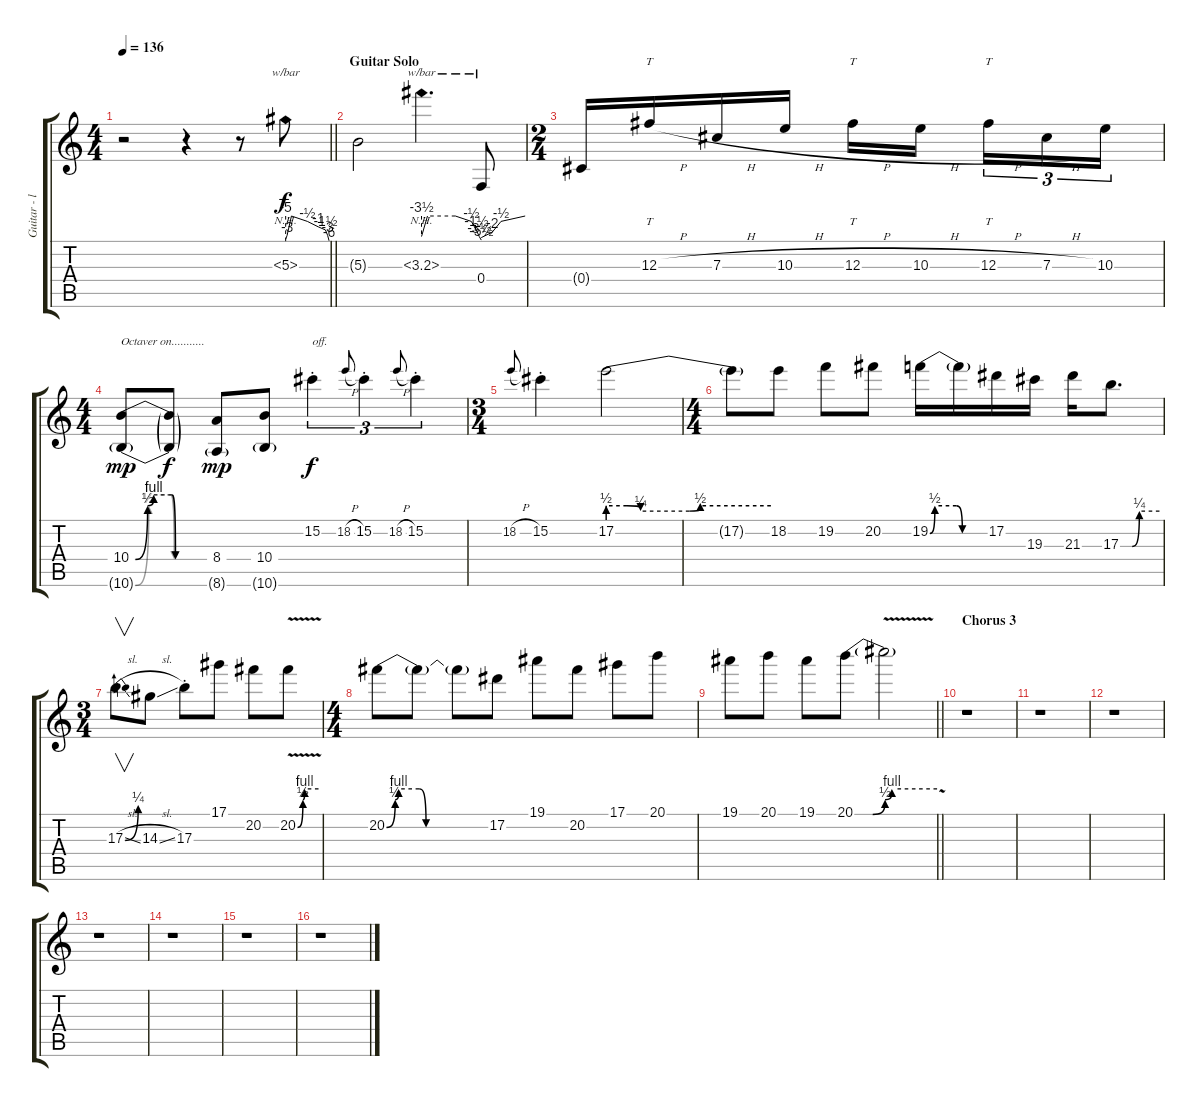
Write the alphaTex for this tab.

\track ("Guitar - lead" "Guitar - l") {instrument distortionguitar}
\staff {score tabs}
\tuning (Eb4 Bb3 Gb3 Db3 Ab2 Db2) {hide}
\ts (4 4)
\tempo 136
\clef g2
\barLineRight lightlight
\ks c
r.2{dy f} r.4 r.8{volume 6} 5.3{nh}.8{tbe (custom default 0 -20 2 -12 8 0 30 -2 45 -4 55 -6 58 -12 60 -24)} |
\section ("" "Guitar Solo")
5.3{t}.2 3.3{nh}.4{d tbe (custom default 0 -14 6 0 34 0 50 -2 55 -6 58 -14 60 -22)} 0.4.8{tbe (custom default 0 -16 15 -8 27 -2 60 0)} |
\ts (2 4)
0.4{t}.16 12.3{h}.16{tt} 7.3{h}.16 10.3{h}.16 12.3{h}.16{tt} 10.3{h}.16{beam splitsecondary} 12.3{h}.16{tt tu (3 2)} 7.3{h}.16{tu (3 2)} 10.3.16{tu (3 2)} |
\ts (4 4)
(10.4{be (custom 0 0 10 2 15 4 30 4 33 0 60 0)} 10.6{be (custom 0 0 11 2 15 4 29 4 32 0 60 0) g}).8{txt "Octaver on..........." dy mp volume 7} (10.4{t} 10.6{t}).8{dy f} (8.4 8.6{g}).8{dy mp} (10.4 10.6{g}).8 15.2{st}.4{tu (3 2) txt "off." dy f volume 6} 18.2{h}.8{gr onbeat} 15.2{st}.4{tu (3 2)} 18.2{h}.8{gr onbeat} 15.2{st}.4{tu (3 2)} |
\ts (3 4)
18.2{h}.8{gr onbeat} 15.2{st}.4 17.2{be (custom 0 2 7 2 12 1 30 1 34 2 60 2)}.2 |
\ts (4 4)
17.2{t}.8 18.2.8 19.2.8 20.2.8 19.2{be (custom 0 0 5 2 27 2 33 0 60 0)}.16 19.2{t}.16 17.2.16 19.3.16 21.3.16 17.3{be (custom 0 0 18 0 29 1 60 1)}.8{d} |
\ts (3 4)
17.3{be (bend 0 0 60 1) sl}.8{v} 14.3{sl}.8 17.3{st}.8 17.1.8 20.2.8 20.2{be (custom 0 0 15 2 20 4 60 4) v}.8 |
\ts (4 4)
20.2{be (custom 0 0 5 2 7 4 19 4 23 0 60 0)}.8 20.2{t}.8 20.2{t}.8 17.2.8 19.1.8 20.2.8 17.1.8 20.1.8 |
\barLineRight lightlight
19.1.8 20.1.8 19.1.8 20.1{be (custom 0 0 13 0 22 2 27 4 60 4)}.8 20.1{v t}.2 |
\section ("" "Chorus 3")
r.1 |
r.1 |
r.1 |
r.1 |
r.1 |
r.1 |
r.1
